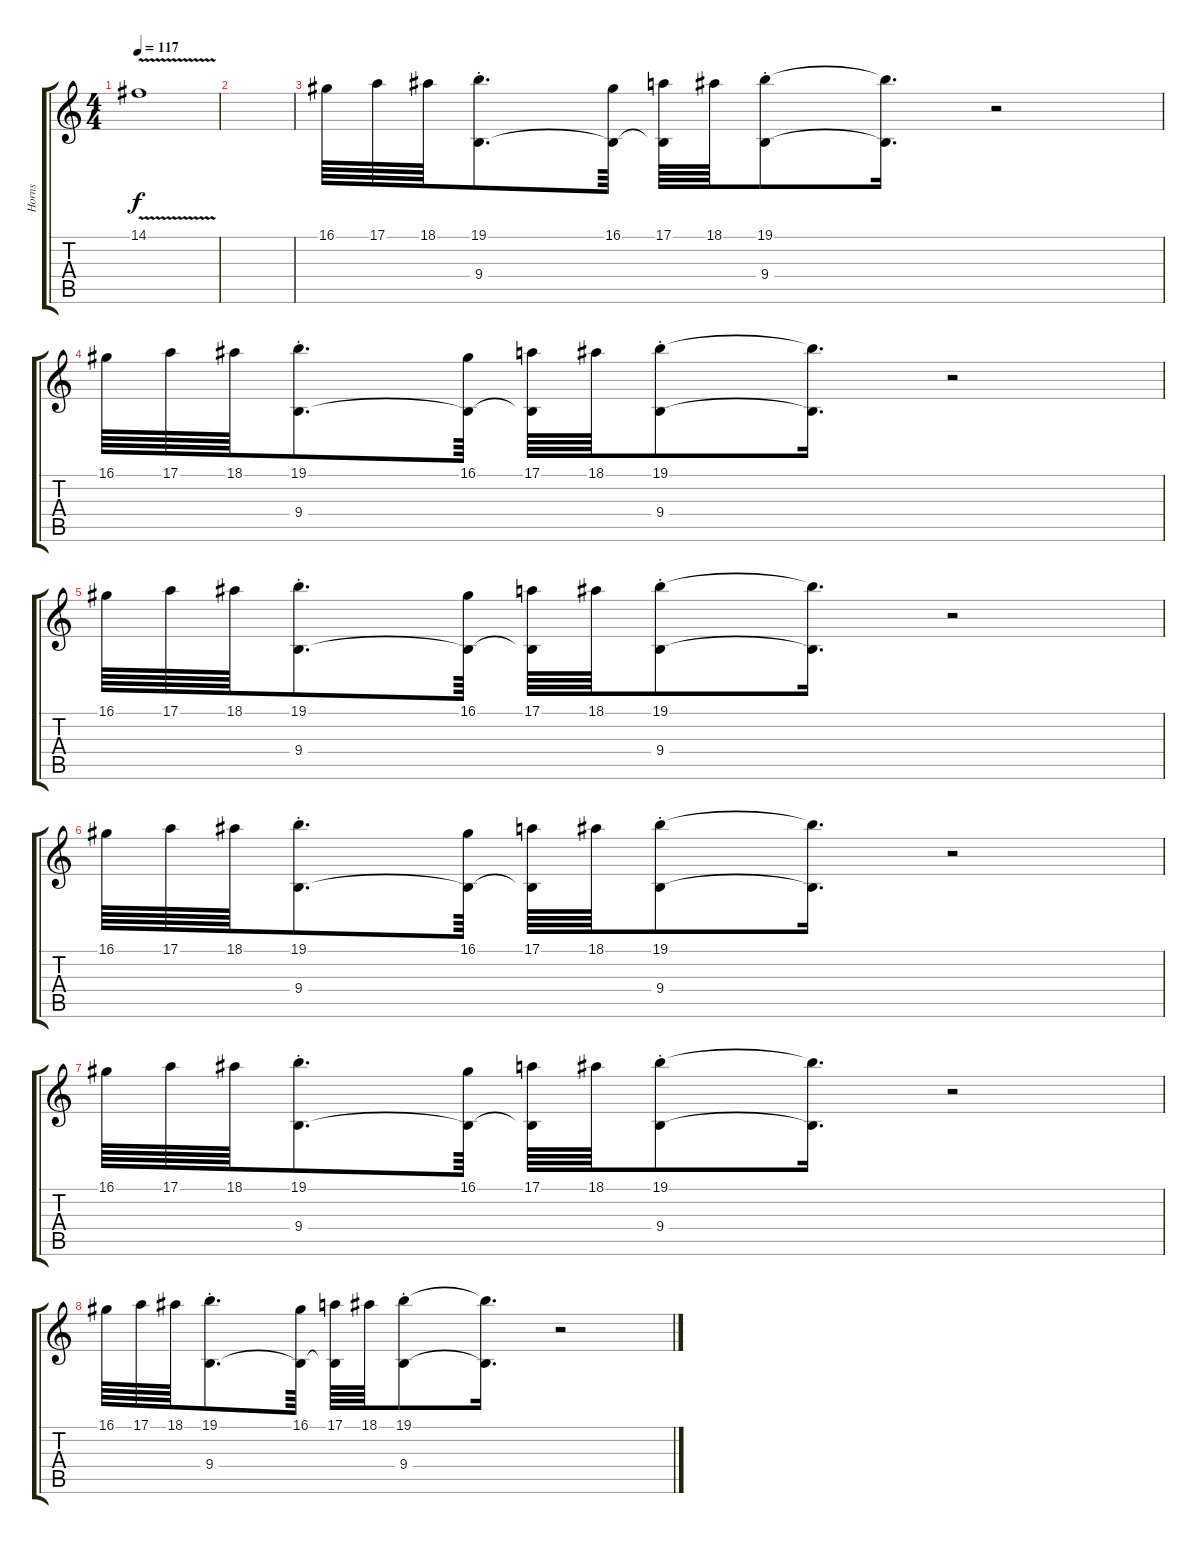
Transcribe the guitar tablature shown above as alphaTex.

\track ("Horns" "Horns") {instrument trumpet}
\staff {score tabs}
\tuning (E4 B3 G3 D3 A2 E2) {hide}
\ts (4 4)
\tempo 117
\clef g2
\ks c
14.1{v}.1{dy f} |
|
16.1.64 17.1.64 18.1.64 (19.1{st} 9.4).8{d} (16.1 9.4{t}).64 (17.1 9.4{t}).64 18.1.64 (19.1{st} 9.4).8 (19.1{t} 9.4{t}).16{d} r.2 |
16.1.64 17.1.64 18.1.64 (19.1{st} 9.4).8{d} (16.1 9.4{t}).64 (17.1 9.4{t}).64 18.1.64 (19.1{st} 9.4).8 (19.1{t} 9.4{t}).16{d} r.2 |
16.1.64 17.1.64 18.1.64 (19.1{st} 9.4).8{d} (16.1 9.4{t}).64 (17.1 9.4{t}).64 18.1.64 (19.1{st} 9.4).8 (19.1{t} 9.4{t}).16{d} r.2 |
16.1.64 17.1.64 18.1.64 (19.1{st} 9.4).8{d} (16.1 9.4{t}).64 (17.1 9.4{t}).64 18.1.64 (19.1{st} 9.4).8 (19.1{t} 9.4{t}).16{d} r.2 |
16.1.64 17.1.64 18.1.64 (19.1{st} 9.4).8{d} (16.1 9.4{t}).64 (17.1 9.4{t}).64 18.1.64 (19.1{st} 9.4).8 (19.1{t} 9.4{t}).16{d} r.2 |
16.1.64 17.1.64 18.1.64 (19.1{st} 9.4).8{d} (16.1 9.4{t}).64 (17.1 9.4{t}).64 18.1.64 (19.1{st} 9.4).8 (19.1{t} 9.4{t}).16{d} r.2
